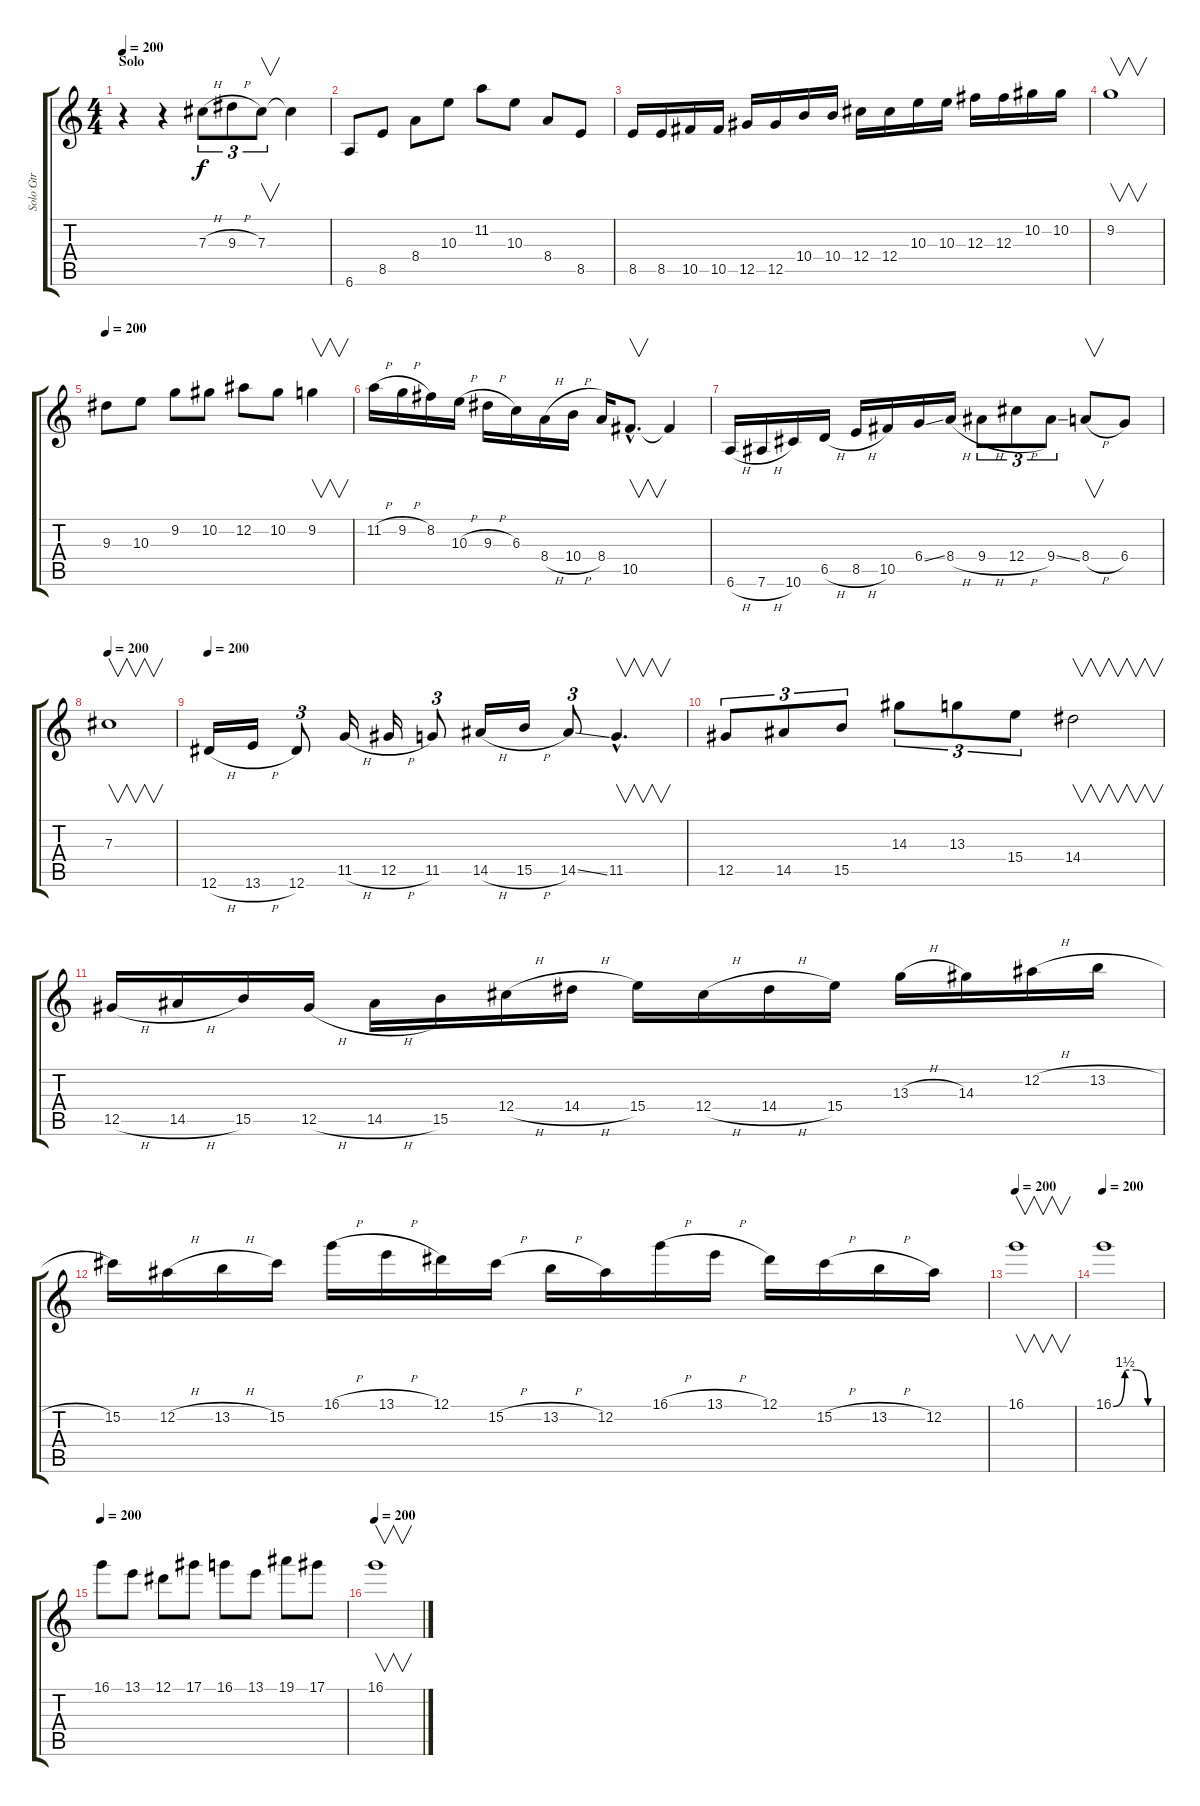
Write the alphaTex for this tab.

\track ("Solo Gtr" "Solo Gtr") {instrument distortionguitar}
\staff {score tabs}
\tuning (Eb4 Bb3 Gb3 Db3 Ab2 Eb2) {hide}
\ts (4 4)
\section ("" "Solo")
\tempo 200
\clef g2
\ks c
r.4{dy f} r.4 7.3{h}.8{tu (3 2)} 9.3{h}.8{tu (3 2)} 7.3.8{v tu (3 2)} 7.3{t}.4 |
6.6.8 8.5.8 8.4.8 10.3.8 11.2.8 10.3.8 8.4.8 8.5.8 |
8.5.16 8.5.16 10.5.16 10.5.16 12.5.16 12.5.16 10.4.16 10.4.16 12.4.16 12.4.16 10.3.16 10.3.16 12.3.16 12.3.16 10.2.16 10.2.16 |
9.2.1{v} |
\tempo 200
9.3.8 10.3.8 9.2.8 10.2.8 12.2.8 10.2.8 9.2.4{v} |
11.2{h}.16 9.2{h}.16 8.2.16 10.3{h}.16 9.3{h}.16 6.3.16 8.4{h}.16 10.4{h}.16 8.4.16 10.5{hac}.8{v d} 10.5{t}.4 |
6.6{h}.16 7.6{h}.16 10.6.16 6.5{h}.16 8.5{h}.16 10.5.16 6.4{ss}.16 8.4{h}.16 9.4{h}.8{tu (3 2)} 12.4{h}.8{tu (3 2)} 9.4{ss}.8{tu (3 2)} 8.4{h}.8{v} 6.4.8 |
\tempo 200
7.3.1{v} |
\tempo 200
12.6{h}.16 13.6{h}.16 12.6.8{tu (3 2)} 11.5{h}.16 12.5{h}.16 11.5.8{tu (3 2)} 14.5{h}.16 15.5{h}.16 14.5{ss}.8{tu (3 2)} 11.5{hac}.4{v d} |
12.5.8{tu (3 2)} 14.5.8{tu (3 2)} 15.5.8{tu (3 2)} 14.3.8{tu (3 2)} 13.3.8{tu (3 2)} 15.4.8{tu (3 2)} 14.4.2{v} |
12.5{h}.16 14.5{h}.16 15.5.16 12.5{h}.16 14.5{h}.16 15.5.16 12.4{h}.16 14.4{h}.16 15.4.16 12.4{h}.16 14.4{h}.16 15.4.16 13.3{h}.16 14.3.16 12.2{h}.16 13.2{h}.16 |
15.2.16 12.2{h}.16 13.2{h}.16 15.2.16 16.1{h}.16 13.1{h}.16 12.1.16 15.2{h}.16 13.2{h}.16 12.2.16 16.1{h}.16 13.1{h}.16 12.1.16 15.2{h}.16 13.2{h}.16 12.2.16 |
\tempo 200
16.1.1{v} |
\tempo 200
16.1{be (custom 0 0 15 6 30 6 45 0 60 0)}.1 |
\tempo 200
16.1.8 13.1.8 12.1.8 17.1.8 16.1.8 13.1.8 19.1.8 17.1.8 |
\tempo 200
16.1.1{v}
